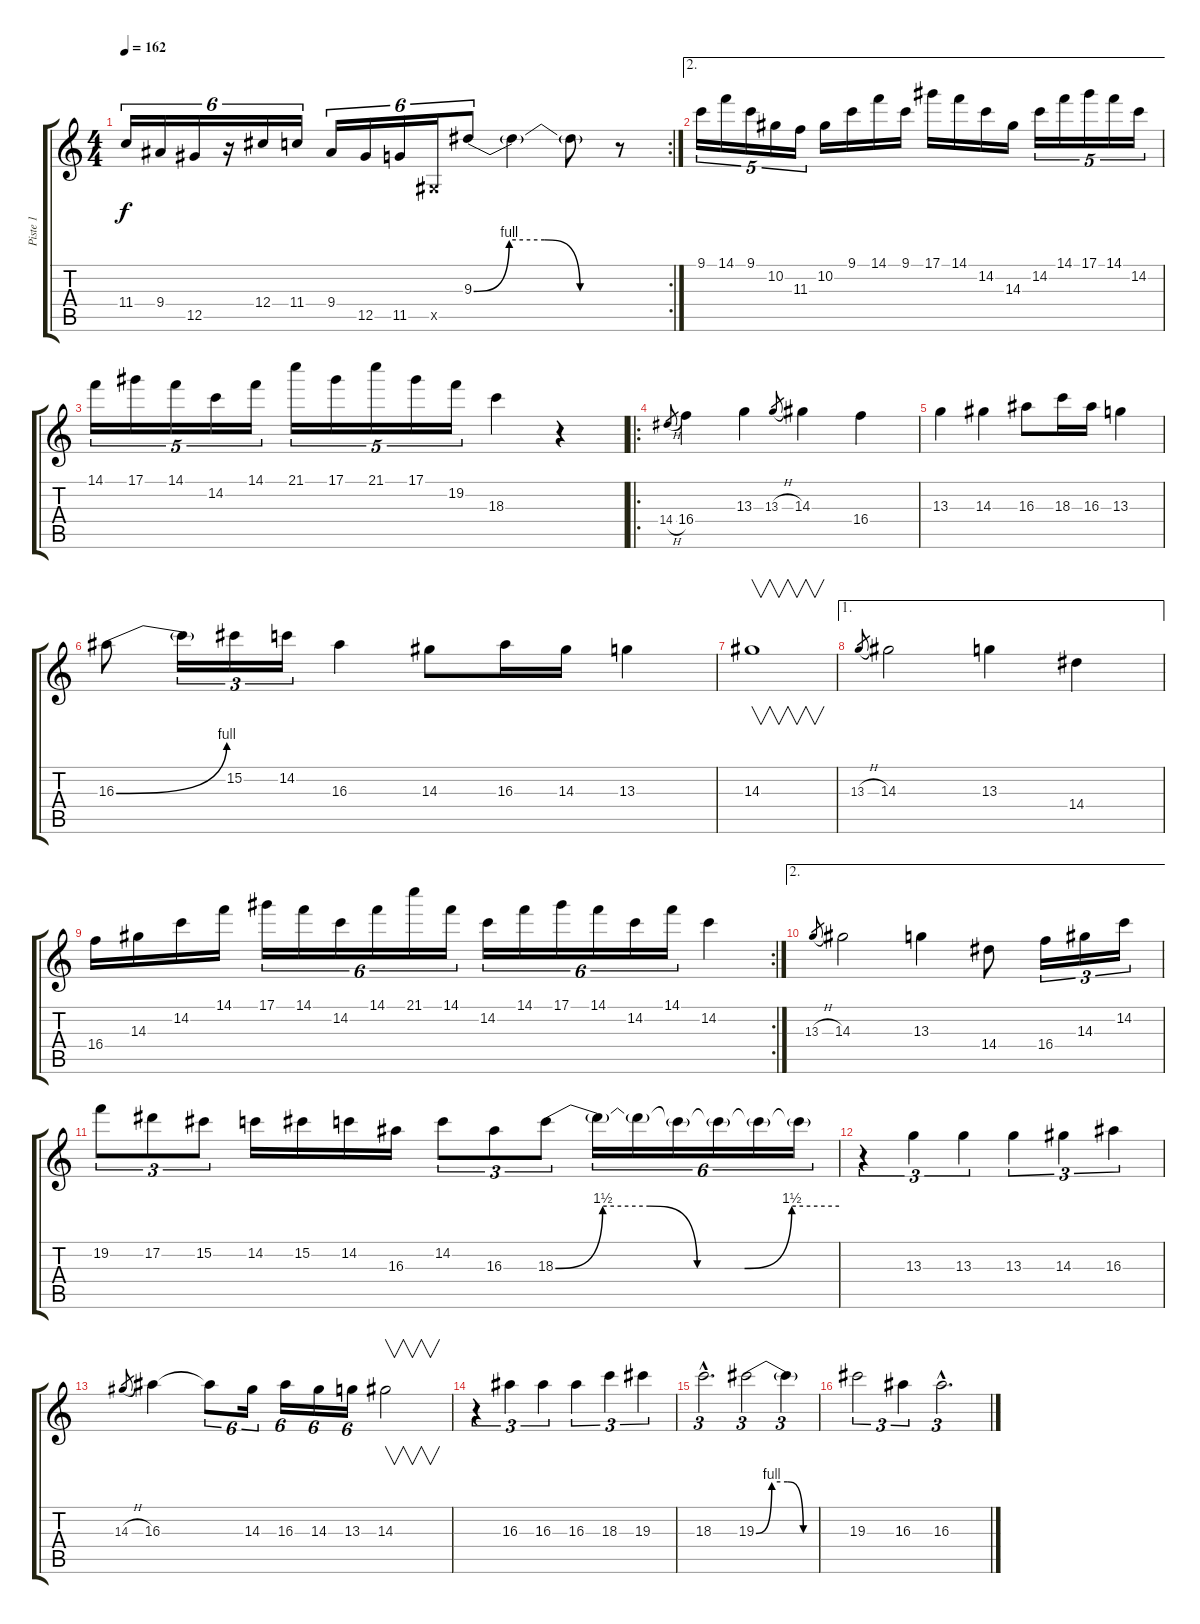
\track ("Piste 1" "Piste 1") {instrument distortionguitar}
\staff {score tabs}
\tuning (Eb4 Bb3 Gb3 Db3 Ab2 Eb2) {hide}
\rc 2
\ts (4 4)
\tempo 162
\clef g2
\ks c
11.4.16{tu (6 4) dy f} 9.4.16{tu (6 4)} 12.5.16{tu (6 4)} r.16{tu (6 4)} 12.4.16{tu (6 4)} 11.4.16{tu (6 4)} 9.4.16{tu (6 4)} 12.5.16{tu (6 4)} 11.5.16{tu (6 4)} 0.5{x}.16{tu (6 4)} 9.3{be (custom 0 0 15 4 30 4 45 0 60 0)}.8{tu (6 4)} 9.3{t}.4 9.3{t}.8 r.8 |
\ae 2
9.1.16{tu (5 4)} 14.1.16{tu (5 4)} 9.1.16{tu (5 4)} 10.2.16{tu (5 4)} 11.3.16{tu (5 4)} 10.2.16 9.1.16 14.1.16 9.1.16 17.1.16 14.1.16 14.2.16 14.3.16 14.2.16{tu (5 4)} 14.1.16{tu (5 4)} 17.1.16{tu (5 4)} 14.1.16{tu (5 4)} 14.2.16{tu (5 4)} |
14.1.16{tu (5 4)} 17.1.16{tu (5 4)} 14.1.16{tu (5 4)} 14.2.16{tu (5 4)} 14.1.16{tu (5 4)} 21.1.16{tu (5 4)} 17.1.16{tu (5 4)} 21.1.16{tu (5 4)} 17.1.16{tu (5 4)} 19.2.16{tu (5 4)} 18.3.4 r.4 |
\ro
14.4{h}.8{gr} 16.4.4 13.3.4 13.3{h}.8{gr} 14.3.4 16.4.4 |
13.3.4 14.3.4 16.3.8 18.3.16 16.3.16 13.3.4 |
16.3{be (bend 0 0 60 4)}.8 16.3{t}.16{tu (3 2)} 15.2.16{tu (3 2)} 14.2.16{tu (3 2)} 16.3.4 14.3.8 16.3.16 14.3.16 13.3.4 |
14.3.1{v} |
\ae 1
13.3{h}.8{gr} 14.3.2 13.3.4 14.4.4 |
\rc 2
16.4.16 14.3.16 14.2.16 14.1.16 17.1.16{tu (6 4)} 14.1.16{tu (6 4)} 14.2.16{tu (6 4)} 14.1.16{tu (6 4)} 21.1.16{tu (6 4)} 14.1.16{tu (6 4)} 14.2.16{tu (6 4)} 14.1.16{tu (6 4)} 17.1.16{tu (6 4)} 14.1.16{tu (6 4)} 14.2.16{tu (6 4)} 14.1.16{tu (6 4)} 14.2.4 |
\ae 2
13.3{h}.8{gr} 14.3.2 13.3.4 14.4.8 16.4.16{tu (3 2)} 14.3.16{tu (3 2)} 14.2.16{tu (3 2)} |
19.2.8{tu (3 2)} 17.2.8{tu (3 2)} 15.2.8{tu (3 2)} 14.2.16 15.2.16 14.2.16 16.3.16 14.2.8{tu (3 2)} 16.3.8{tu (3 2)} 18.3{be (custom 0 0 10 6 20 6 30 0 40 0 50 6 60 6)}.8{tu (3 2)} 18.3{t}.16{tu (6 4)} 18.3{t}.16{tu (6 4)} 18.3{t}.16{tu (6 4)} 18.3{t}.16{tu (6 4)} 18.3{t}.16{tu (6 4)} 18.3{t}.16{tu (6 4)} |
r.4{tu (3 2)} 13.3.4{tu (3 2)} 13.3.4{tu (3 2)} 13.3.4{tu (3 2)} 14.3.4{tu (3 2)} 16.3.4{tu (3 2)} |
14.3{h}.8{gr} 16.3.4 16.3{t}.8{tu (6 4)} 14.3.16{tu (6 4)} 16.3.16{tu (6 4)} 14.3.16{tu (6 4)} 13.3.16{tu (6 4)} 14.3.2{v} |
r.4{tu (3 2)} 16.3.4{tu (3 2)} 16.3.4{tu (3 2)} 16.3.4{tu (3 2)} 18.3.4{tu (3 2)} 19.3.4{tu (3 2)} |
18.3{hac}.2{d tu (3 2)} 19.3{be (custom 0 0 15 4 30 4 45 0 60 0)}.2{tu (3 2)} 19.3{t}.4{tu (3 2)} |
19.3.2{tu (3 2)} 16.3.4{tu (3 2)} 16.3{hac}.2{d tu (3 2)}
